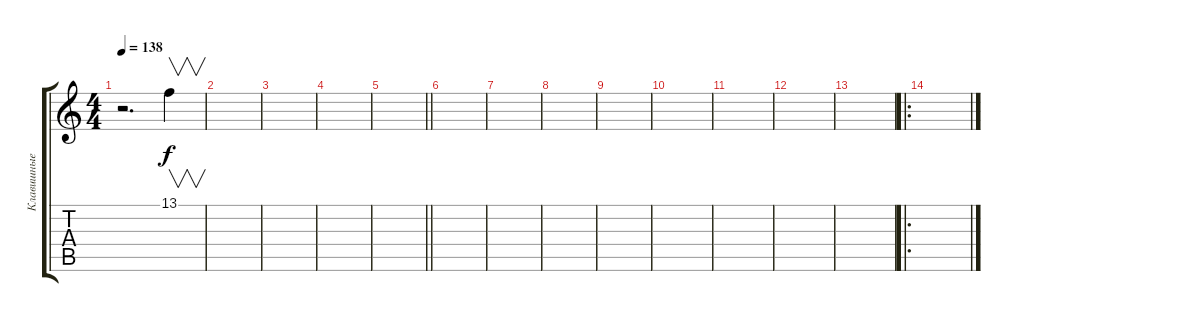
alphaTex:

\track ("Клавишные" "Клавишные") {instrument lead4chiff}
\staff {score tabs}
\tuning (E4 B3 G3 D3 A2 E2) {hide}
\ts (4 4)
\tempo 138
\clef g2
\ks c
r.2{d dy f} 13.1.4{v} |
|
|
|
\barLineRight lightlight
|
|
|
|
|
|
|
|
|
\ro
